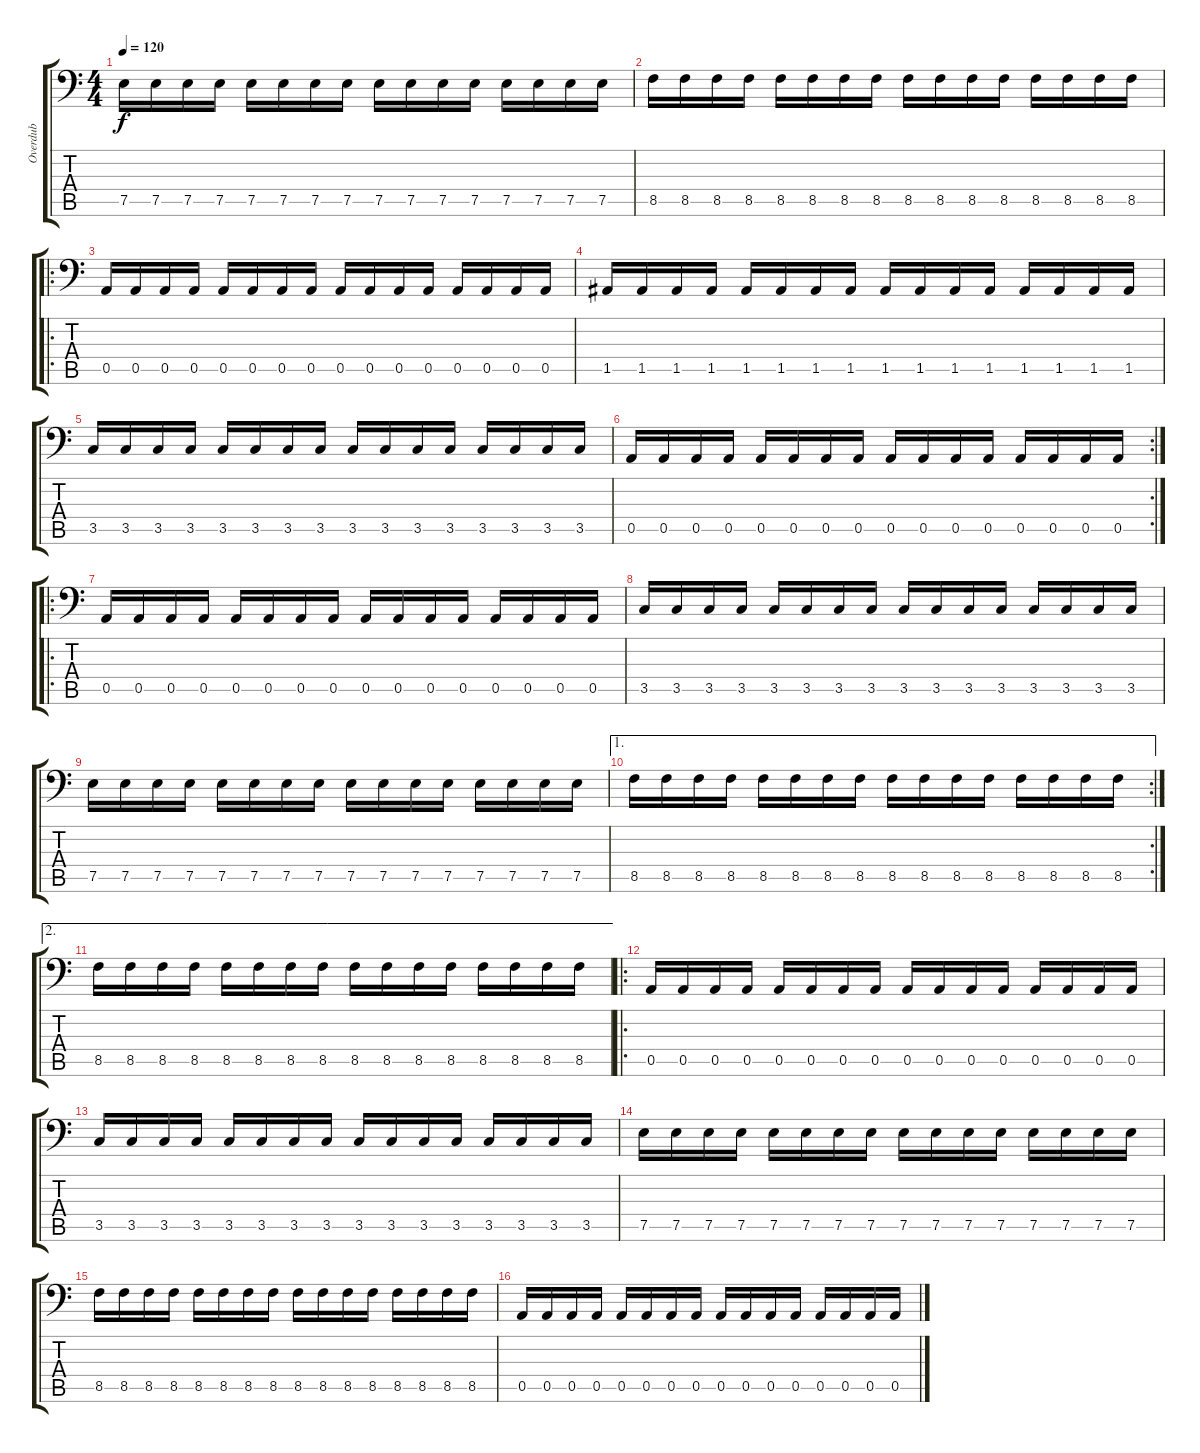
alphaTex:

\track ("Overdub" "Overdub") {instrument electricbasspick}
\staff {score tabs}
\tuning (E3 B2 G2 D2 A1 D1) {hide}
\ts (4 4)
\tempo 120
\clef f4
\ks c
7.5.16{dy f} 7.5.16 7.5.16 7.5.16 7.5.16 7.5.16 7.5.16 7.5.16 7.5.16 7.5.16 7.5.16 7.5.16 7.5.16 7.5.16 7.5.16 7.5.16 |
8.5.16 8.5.16 8.5.16 8.5.16 8.5.16 8.5.16 8.5.16 8.5.16 8.5.16 8.5.16 8.5.16 8.5.16 8.5.16 8.5.16 8.5.16 8.5.16 |
\ro
0.5.16 0.5.16 0.5.16 0.5.16 0.5.16 0.5.16 0.5.16 0.5.16 0.5.16 0.5.16 0.5.16 0.5.16 0.5.16 0.5.16 0.5.16 0.5.16 |
1.5.16 1.5.16 1.5.16 1.5.16 1.5.16 1.5.16 1.5.16 1.5.16 1.5.16 1.5.16 1.5.16 1.5.16 1.5.16 1.5.16 1.5.16 1.5.16 |
3.5.16 3.5.16 3.5.16 3.5.16 3.5.16 3.5.16 3.5.16 3.5.16 3.5.16 3.5.16 3.5.16 3.5.16 3.5.16 3.5.16 3.5.16 3.5.16 |
\rc 2
0.5.16 0.5.16 0.5.16 0.5.16 0.5.16 0.5.16 0.5.16 0.5.16 0.5.16 0.5.16 0.5.16 0.5.16 0.5.16 0.5.16 0.5.16 0.5.16 |
\ro
0.5.16 0.5.16 0.5.16 0.5.16 0.5.16 0.5.16 0.5.16 0.5.16 0.5.16 0.5.16 0.5.16 0.5.16 0.5.16 0.5.16 0.5.16 0.5.16 |
3.5.16 3.5.16 3.5.16 3.5.16 3.5.16 3.5.16 3.5.16 3.5.16 3.5.16 3.5.16 3.5.16 3.5.16 3.5.16 3.5.16 3.5.16 3.5.16 |
7.5.16 7.5.16 7.5.16 7.5.16 7.5.16 7.5.16 7.5.16 7.5.16 7.5.16 7.5.16 7.5.16 7.5.16 7.5.16 7.5.16 7.5.16 7.5.16 |
\ae 1
\rc 2
8.5.16 8.5.16 8.5.16 8.5.16 8.5.16 8.5.16 8.5.16 8.5.16 8.5.16 8.5.16 8.5.16 8.5.16 8.5.16 8.5.16 8.5.16 8.5.16 |
\ae 2
8.5.16 8.5.16 8.5.16 8.5.16 8.5.16 8.5.16 8.5.16 8.5.16 8.5.16 8.5.16 8.5.16 8.5.16 8.5.16 8.5.16 8.5.16 8.5.16 |
\ro
0.5.16 0.5.16 0.5.16 0.5.16 0.5.16 0.5.16 0.5.16 0.5.16 0.5.16 0.5.16 0.5.16 0.5.16 0.5.16 0.5.16 0.5.16 0.5.16 |
3.5.16 3.5.16 3.5.16 3.5.16 3.5.16 3.5.16 3.5.16 3.5.16 3.5.16 3.5.16 3.5.16 3.5.16 3.5.16 3.5.16 3.5.16 3.5.16 |
7.5.16 7.5.16 7.5.16 7.5.16 7.5.16 7.5.16 7.5.16 7.5.16 7.5.16 7.5.16 7.5.16 7.5.16 7.5.16 7.5.16 7.5.16 7.5.16 |
8.5.16 8.5.16 8.5.16 8.5.16 8.5.16 8.5.16 8.5.16 8.5.16 8.5.16 8.5.16 8.5.16 8.5.16 8.5.16 8.5.16 8.5.16 8.5.16 |
0.5.16 0.5.16 0.5.16 0.5.16 0.5.16 0.5.16 0.5.16 0.5.16 0.5.16 0.5.16 0.5.16 0.5.16 0.5.16 0.5.16 0.5.16 0.5.16
